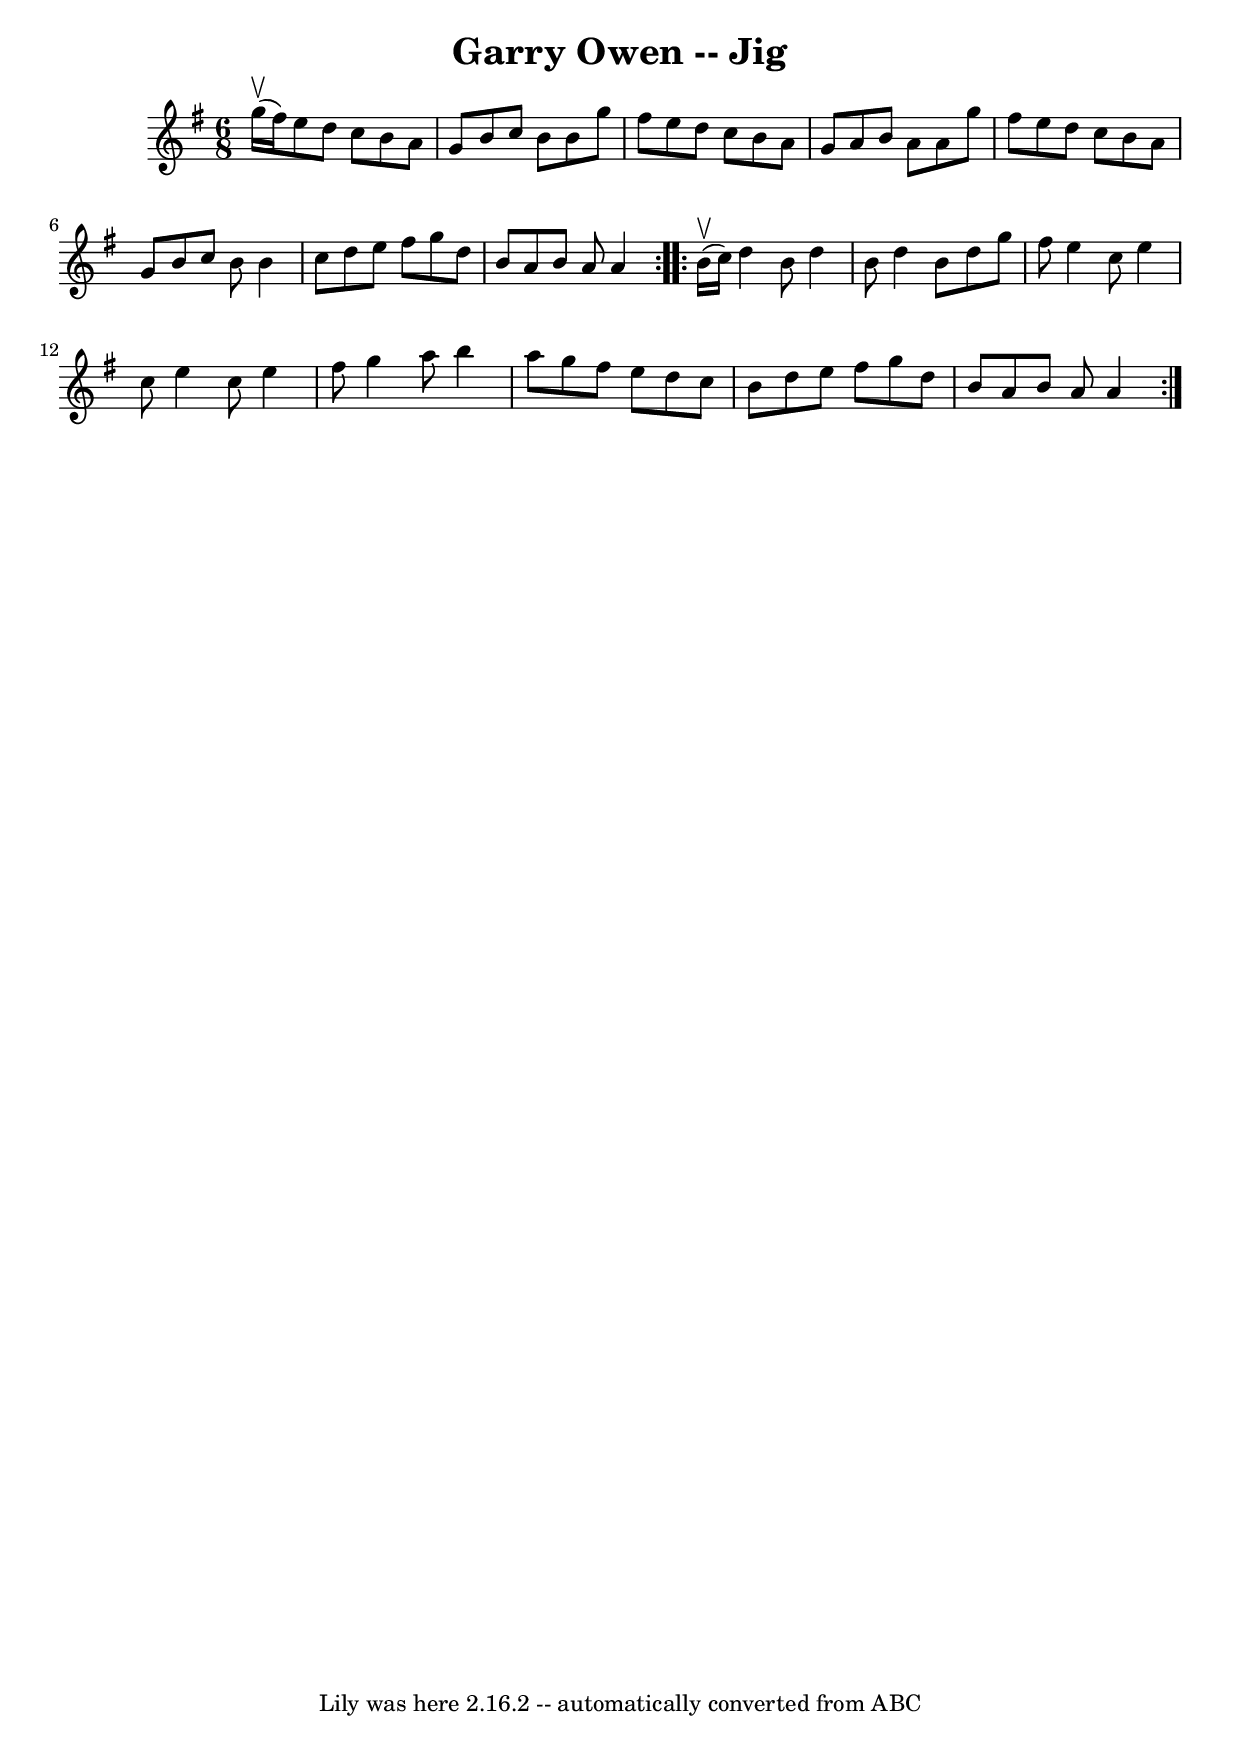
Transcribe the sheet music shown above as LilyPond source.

\version "2.7.40"
\include "Mammoth.ily"
\header {
	%% book = "Ryan's Mammoth Collection"
	crossRefNumber = "1"
	footnotes = "\\\\GARRY OWEN. (FORE AND AFTER.) Two couples stand in a line, partners\\\\facing each other.  All balance, straight or Highland chain, (this is\\\\repeat:ed two or three times) a lady and gent, stop in the centre and\\\\balance, straight right and left, other couple the same. Repeat: at:\\\\pleasure."
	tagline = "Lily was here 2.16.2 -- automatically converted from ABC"
	title = "Garry Owen -- Jig"
}
voicedefault =  {
\set Score.defaultBarType = "empty"

\repeat volta 2 {
\time 6/8 \key g \major g''16^\upbow(fis''16) |
 e''8 d''8  
 c''8 b'8 a'8 g'8  |
 b'8 c''8 b'8 b'8 g''8    
fis''8  |
 e''8 d''8 c''8 b'8 a'8 g'8  |
 a'8    
b'8 a'8 a'8 g''8 fis''8  |
 e''8 d''8 c''8 b'8    
a'8 g'8  |
 b'8 c''8 b'8 b'4 c''8  |
 d''8    
e''8 fis''8 g''8 d''8 b'8  |
 a'8 b'8 a'8 a'4  
} \repeat volta 2 { b'16^\upbow(c''16) |
 d''4 b'8    
d''4 b'8  |
 d''4 b'8 d''8 g''8 fis''8  |
 e''4  
 c''8 e''4 c''8  |
 e''4 c''8 e''4 fis''8  |
   
g''4 a''8 b''4 a''8  |
 g''8 fis''8 e''8 d''8 c''8 
 b'8  |
 d''8 e''8 fis''8 g''8 d''8 b'8  |
   
a'8 b'8 a'8 a'4  }   
}

\score{
    <<

	\context Staff="default"
	{
	    \voicedefault 
	}

    >>
	\layout {
	}
	\midi {}
}
